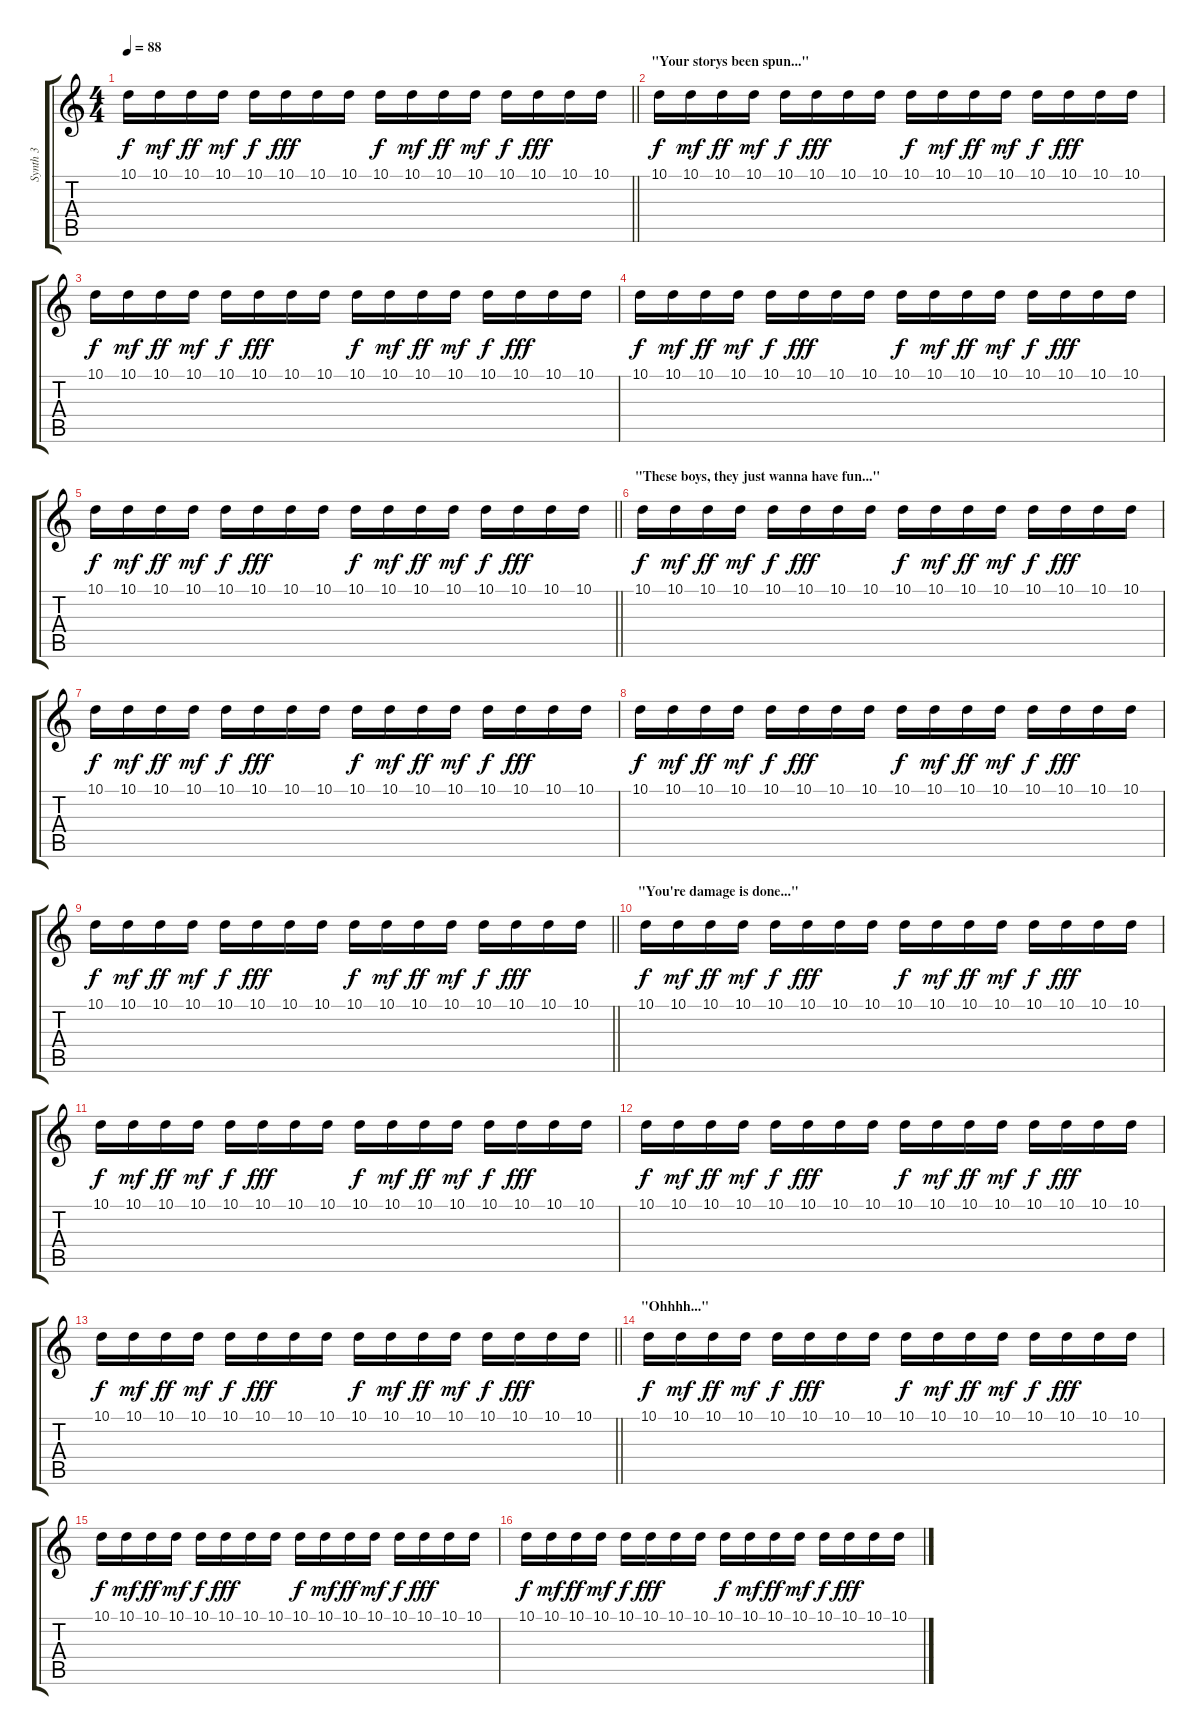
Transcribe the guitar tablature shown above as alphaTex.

\track ("Synth 3" "Synth 3") {instrument pad2warm}
\staff {score tabs}
\tuning (E4 B3 G3 D3 A2 E2) {hide}
\ts (4 4)
\tempo 88
\clef g2
\barLineRight lightlight
\ks c
10.1.16{dy f} 10.1.16{dy mf} 10.1.16{dy ff} 10.1.16{dy mf} 10.1.16{dy f} 10.1.16{dy fff} 10.1.16 10.1.16 10.1.16{dy f} 10.1.16{dy mf} 10.1.16{dy ff} 10.1.16{dy mf} 10.1.16{dy f} 10.1.16{dy fff} 10.1.16 10.1.16 |
\section ("" "\"Your storys been spun...\"")
10.1.16{dy f} 10.1.16{dy mf} 10.1.16{dy ff} 10.1.16{dy mf} 10.1.16{dy f} 10.1.16{dy fff} 10.1.16 10.1.16 10.1.16{dy f} 10.1.16{dy mf} 10.1.16{dy ff} 10.1.16{dy mf} 10.1.16{dy f} 10.1.16{dy fff} 10.1.16 10.1.16 |
10.1.16{dy f} 10.1.16{dy mf} 10.1.16{dy ff} 10.1.16{dy mf} 10.1.16{dy f} 10.1.16{dy fff} 10.1.16 10.1.16 10.1.16{dy f} 10.1.16{dy mf} 10.1.16{dy ff} 10.1.16{dy mf} 10.1.16{dy f} 10.1.16{dy fff} 10.1.16 10.1.16 |
10.1.16{dy f} 10.1.16{dy mf} 10.1.16{dy ff} 10.1.16{dy mf} 10.1.16{dy f} 10.1.16{dy fff} 10.1.16 10.1.16 10.1.16{dy f} 10.1.16{dy mf} 10.1.16{dy ff} 10.1.16{dy mf} 10.1.16{dy f} 10.1.16{dy fff} 10.1.16 10.1.16 |
\barLineRight lightlight
10.1.16{dy f} 10.1.16{dy mf} 10.1.16{dy ff} 10.1.16{dy mf} 10.1.16{dy f} 10.1.16{dy fff} 10.1.16 10.1.16 10.1.16{dy f} 10.1.16{dy mf} 10.1.16{dy ff} 10.1.16{dy mf} 10.1.16{dy f} 10.1.16{dy fff} 10.1.16 10.1.16 |
\section ("" "\"These boys, they just wanna have fun...\"")
10.1.16{dy f} 10.1.16{dy mf} 10.1.16{dy ff} 10.1.16{dy mf} 10.1.16{dy f} 10.1.16{dy fff} 10.1.16 10.1.16 10.1.16{dy f} 10.1.16{dy mf} 10.1.16{dy ff} 10.1.16{dy mf} 10.1.16{dy f} 10.1.16{dy fff} 10.1.16 10.1.16 |
10.1.16{dy f} 10.1.16{dy mf} 10.1.16{dy ff} 10.1.16{dy mf} 10.1.16{dy f} 10.1.16{dy fff} 10.1.16 10.1.16 10.1.16{dy f} 10.1.16{dy mf} 10.1.16{dy ff} 10.1.16{dy mf} 10.1.16{dy f} 10.1.16{dy fff} 10.1.16 10.1.16 |
10.1.16{dy f} 10.1.16{dy mf} 10.1.16{dy ff} 10.1.16{dy mf} 10.1.16{dy f} 10.1.16{dy fff} 10.1.16 10.1.16 10.1.16{dy f} 10.1.16{dy mf} 10.1.16{dy ff} 10.1.16{dy mf} 10.1.16{dy f} 10.1.16{dy fff} 10.1.16 10.1.16 |
\barLineRight lightlight
10.1.16{dy f} 10.1.16{dy mf} 10.1.16{dy ff} 10.1.16{dy mf} 10.1.16{dy f} 10.1.16{dy fff} 10.1.16 10.1.16 10.1.16{dy f} 10.1.16{dy mf} 10.1.16{dy ff} 10.1.16{dy mf} 10.1.16{dy f} 10.1.16{dy fff} 10.1.16 10.1.16 |
\section ("" "\"You're damage is done...\"")
10.1.16{dy f} 10.1.16{dy mf} 10.1.16{dy ff} 10.1.16{dy mf} 10.1.16{dy f} 10.1.16{dy fff} 10.1.16 10.1.16 10.1.16{dy f} 10.1.16{dy mf} 10.1.16{dy ff} 10.1.16{dy mf} 10.1.16{dy f} 10.1.16{dy fff} 10.1.16 10.1.16 |
10.1.16{dy f} 10.1.16{dy mf} 10.1.16{dy ff} 10.1.16{dy mf} 10.1.16{dy f} 10.1.16{dy fff} 10.1.16 10.1.16 10.1.16{dy f} 10.1.16{dy mf} 10.1.16{dy ff} 10.1.16{dy mf} 10.1.16{dy f} 10.1.16{dy fff} 10.1.16 10.1.16 |
10.1.16{dy f} 10.1.16{dy mf} 10.1.16{dy ff} 10.1.16{dy mf} 10.1.16{dy f} 10.1.16{dy fff} 10.1.16 10.1.16 10.1.16{dy f} 10.1.16{dy mf} 10.1.16{dy ff} 10.1.16{dy mf} 10.1.16{dy f} 10.1.16{dy fff} 10.1.16 10.1.16 |
\barLineRight lightlight
10.1.16{dy f} 10.1.16{dy mf} 10.1.16{dy ff} 10.1.16{dy mf} 10.1.16{dy f} 10.1.16{dy fff} 10.1.16 10.1.16 10.1.16{dy f} 10.1.16{dy mf} 10.1.16{dy ff} 10.1.16{dy mf} 10.1.16{dy f} 10.1.16{dy fff} 10.1.16 10.1.16 |
\section ("" "\"Ohhhh...\"")
10.1.16{dy f} 10.1.16{dy mf} 10.1.16{dy ff} 10.1.16{dy mf} 10.1.16{dy f} 10.1.16{dy fff} 10.1.16 10.1.16 10.1.16{dy f} 10.1.16{dy mf} 10.1.16{dy ff} 10.1.16{dy mf} 10.1.16{dy f} 10.1.16{dy fff} 10.1.16 10.1.16 |
10.1.16{dy f} 10.1.16{dy mf} 10.1.16{dy ff} 10.1.16{dy mf} 10.1.16{dy f} 10.1.16{dy fff} 10.1.16 10.1.16 10.1.16{dy f} 10.1.16{dy mf} 10.1.16{dy ff} 10.1.16{dy mf} 10.1.16{dy f} 10.1.16{dy fff} 10.1.16 10.1.16 |
10.1.16{dy f} 10.1.16{dy mf} 10.1.16{dy ff} 10.1.16{dy mf} 10.1.16{dy f} 10.1.16{dy fff} 10.1.16 10.1.16 10.1.16{dy f} 10.1.16{dy mf} 10.1.16{dy ff} 10.1.16{dy mf} 10.1.16{dy f} 10.1.16{dy fff} 10.1.16 10.1.16
